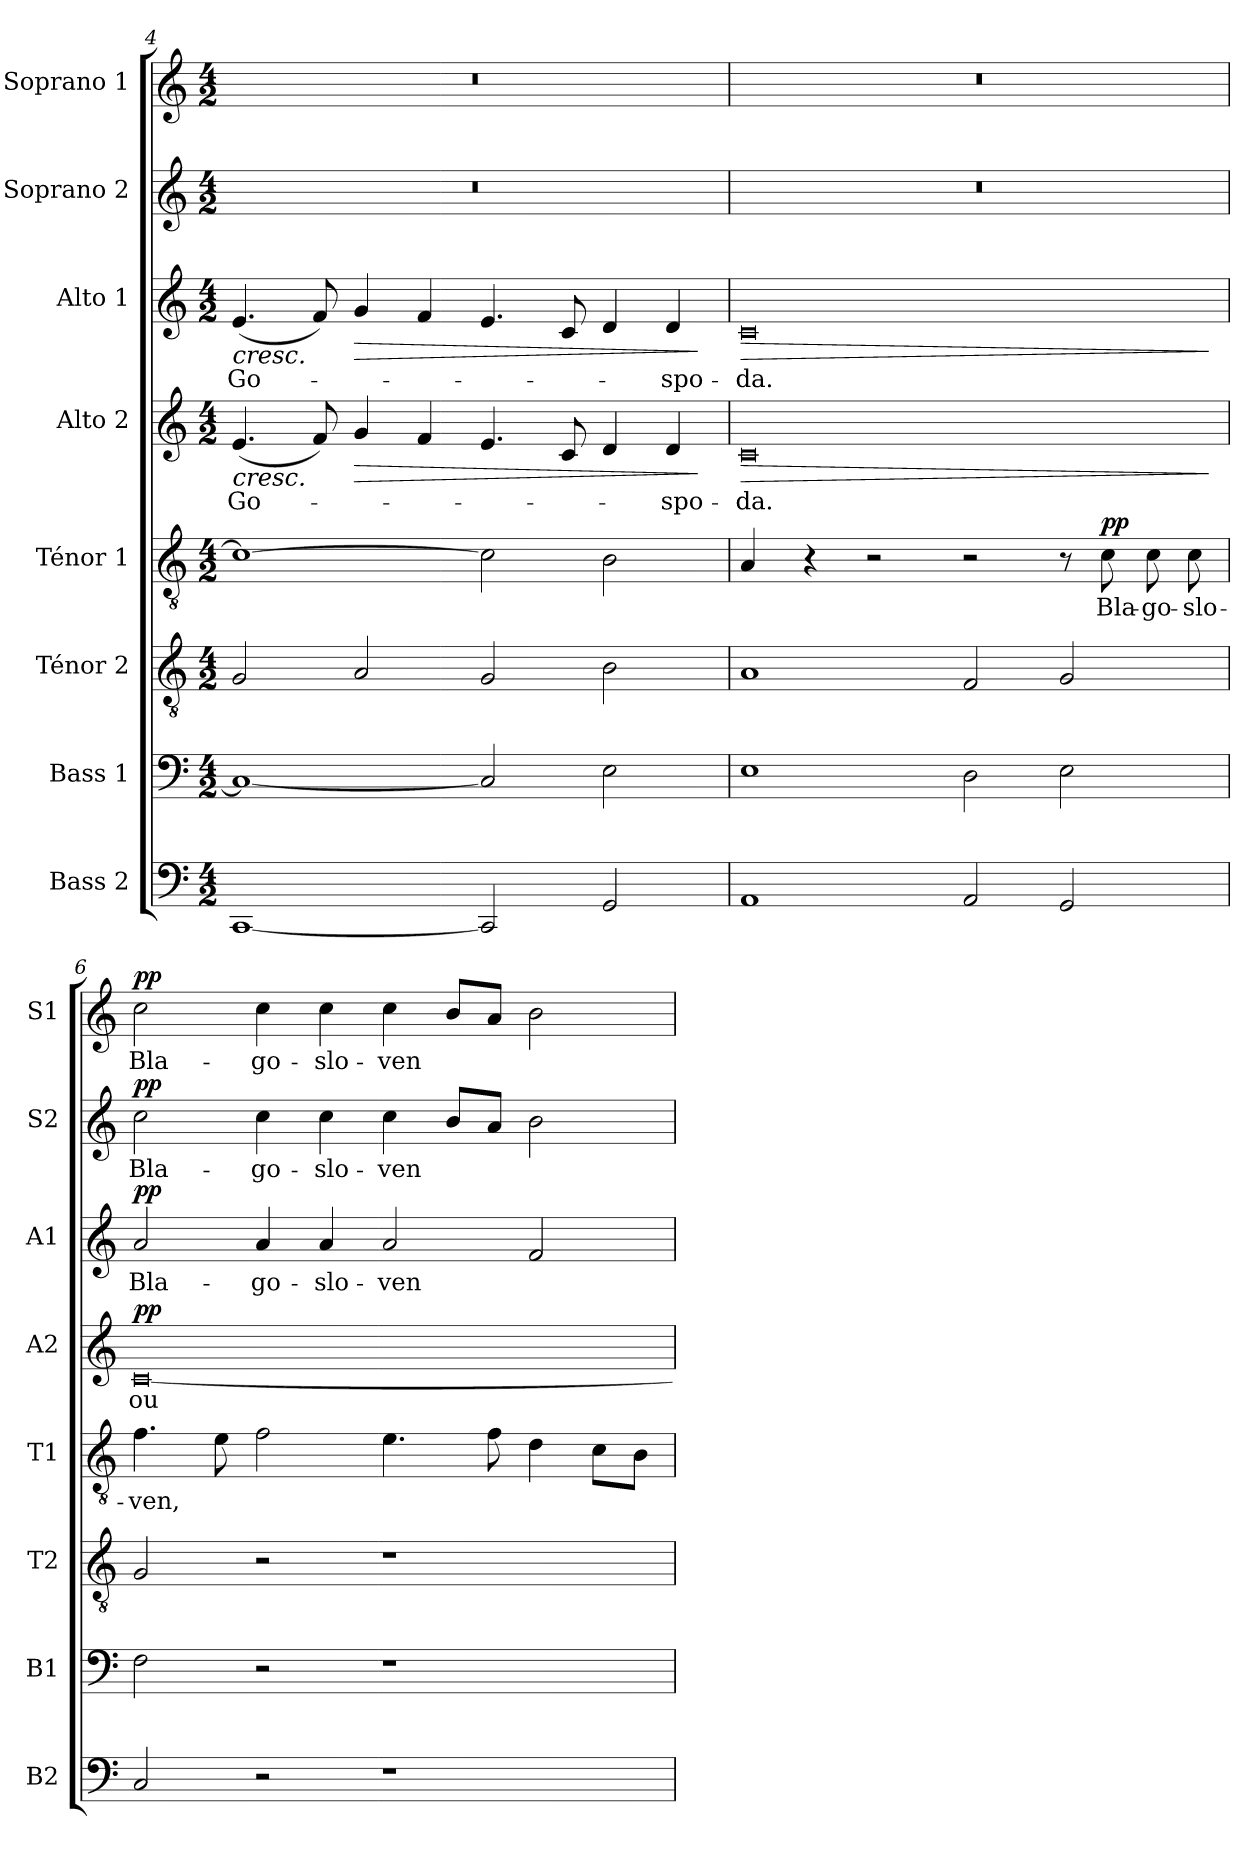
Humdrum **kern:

**kern	**kern	**kern	**kern	**text	**dynam	**kern	**text	**dynam	**kern	**text	**dynam	**kern	**text	**dynam	**kern	**text	**dynam
*part8	*part7	*part6	*part5	*part5	*part5	*part4	*part4	*part4	*part3	*part3	*part3	*part2	*part2	*part2	*part1	*part1	*part1
*staff8	*staff7	*staff6	*staff5	*staff5	*staff5	*staff4	*staff4	*staff4	*staff3	*staff3	*staff3	*staff2	*staff2	*staff2	*staff1	*staff1	*staff1
*I"Bass 2	*I"Bass 1	*I"Ténor 2	*I"Ténor 1	*	*	*I"Alto 2	*	*	*I"Alto 1	*	*	*I"Soprano 2	*	*	*I"Soprano 1	*	*
*I'B2	*I'B1	*I'T2	*I'T1	*	*	*I'A2	*	*	*I'A1	*	*	*I'S2	*	*	*I'S1	*	*
*clefF4	*clefF4	*clefGv2	*clefGv2	*	*	*clefG2	*	*	*clefG2	*	*	*clefG2	*	*	*clefG2	*	*
*k[]	*k[]	*k[]	*k[]	*	*	*k[]	*	*	*k[]	*	*	*k[]	*	*	*k[]	*	*
*M4/2	*M4/2	*M4/2	*M4/2	*	*	*M4/2	*	*	*M4/2	*	*	*M4/2	*	*	*M4/2	*	*
=4	=4	=4	=4	=4	=4	=4	=4	=4	=4	=4	=4	=4	=4	=4	=4	=4	=4
!	!	!	!	!	!	!	!LO:LY:b	!LO:HP:b	!	!LO:LY:b	!LO:HP:b	!	!	!	!	!	!
[1CC	1C_	2G/	1c_	.	.	(<4.e/	Go-	<	(<4.e/	Go-	<	0r	.	.	0r	.	.
.	.	.	.	.	.	8f/)	.	.	8f/)	.	.	.	.	.	.	.	.
!	!	!	!	!	!	!	!	!LO:HP:b	!	!	!LO:HP:b	!	!	!	!	!	!
.	.	2A/	.	.	.	4g/	.	>	4g/	.	>	.	.	.	.	.	.
.	.	.	.	.	.	4f/	.	.	4f/	.	.	.	.	.	.	.	.
2CC/]	2C/]	2G/	2c\]	.	.	4.e/	.	.	4.e/	.	.	.	.	.	.	.	.
.	.	.	.	.	.	8c/	.	.	8c/	.	.	.	.	.	.	.	.
2GG/	2E\	2B\	2B\	.	.	4d/	.	.	4d/	.	.	.	.	.	.	.	.
!	!	!	!	!	!	!	!LO:LY:b	!	!	!LO:LY:b	!	!	!	!	!	!	!
.	.	.	.	.	.	4d/	-spo-	.	4d/	-spo-	.	.	.	.	.	.	.
.	.	.	.	.	.	.	.	[ ]	.	.	[ ]	.	.	.	.	.	.
=5	=5	=5	=5	=5	=5	=5	=5	=5	=5	=5	=5	=5	=5	=5	=5	=5	=5
!	!	!	!	!	!	!	!LO:LY:b	!LO:HP:b	!	!LO:LY:b	!LO:HP:b	!	!	!	!	!	!
1AA	1E	1A	4A/	.	.	0c	-da.	>	0c	-da.	>	0r	.	.	0r	.	.
.	.	.	4r	.	.	.	.	.	.	.	.	.	.	.	.	.	.
.	.	.	2r	.	.	.	.	.	.	.	.	.	.	.	.	.	.
2AA/	2D\	2F/	2r	.	.	.	.	.	.	.	.	.	.	.	.	.	.
2GG/	2E\	2G/	8r	.	.	.	.	.	.	.	.	.	.	.	.	.	.
!	!	!	!	!LO:LY:b	!LO:DY:a	!	!	!	!	!	!	!	!	!	!	!	!
.	.	.	8c\	Bla-	pp	.	.	.	.	.	.	.	.	.	.	.	.
!	!	!	!	!LO:LY:b	!	!	!	!	!	!	!	!	!	!	!	!	!
.	.	.	8c\	-go-	.	.	.	.	.	.	.	.	.	.	.	.	.
!	!	!	!	!LO:LY:b	!	!	!	!	!	!	!	!	!	!	!	!	!
.	.	.	8c\	-slo-	.	.	.	.	.	.	.	.	.	.	.	.	.
.	.	.	.	.	.	.	.	]	.	.	]	.	.	.	.	.	.
!!LO:PB:g=z
=6	=6	=6	=6	=6	=6	=6	=6	=6	=6	=6	=6	=6	=6	=6	=6	=6	=6
!	!	!	!	!LO:LY:b	!	!	!LO:LY:b	!LO:DY:a	!	!LO:LY:b	!LO:DY:a	!	!LO:LY:b	!LO:DY:a	!	!LO:LY:b	!LO:DY:a
2C/	2F\	2G/	4.f\	-ven,	.	[0c	ou	pp	2a/	Bla-	pp	2cc\	Bla-	pp	2cc\	Bla-	pp
.	.	.	8e\	.	.	.	.	.	.	.	.	.	.	.	.	.	.
!	!	!	!	!	!	!	!	!	!	!LO:LY:b	!	!	!LO:LY:b	!	!	!LO:LY:b	!
2r	2r	2r	2f\	.	.	.	.	.	4a/	-go-	.	4cc\	-go-	.	4cc\	-go-	.
!	!	!	!	!	!	!	!	!	!	!LO:LY:b	!	!	!LO:LY:b	!	!	!LO:LY:b	!
.	.	.	.	.	.	.	.	.	4a/	-slo-	.	4cc\	-slo-	.	4cc\	-slo-	.
!	!	!	!	!	!	!	!	!	!	!LO:LY:b	!	!	!LO:LY:b	!	!	!LO:LY:b	!
1r	1r	1r	4.e\	.	.	.	.	.	2a/	-ven	.	4cc\	-ven	.	4cc\	-ven	.
.	.	.	.	.	.	.	.	.	.	.	.	8b/L	.	.	8b/L	.	.
.	.	.	8f\	.	.	.	.	.	.	.	.	8a/J	.	.	8a/J	.	.
.	.	.	4d\	.	.	.	.	.	2f/	.	.	2b\	.	.	2b\	.	.
.	.	.	8c\L	.	.	.	.	.	.	.	.	.	.	.	.	.	.
.	.	.	8B\J	.	.	.	.	.	.	.	.	.	.	.	.	.	.
=	=	=	=	=	=	=	=	=	=	=	=	=	=	=	=	=	=
*-	*-	*-	*-	*-	*-	*-	*-	*-	*-	*-	*-	*-	*-	*-	*-	*-	*-
